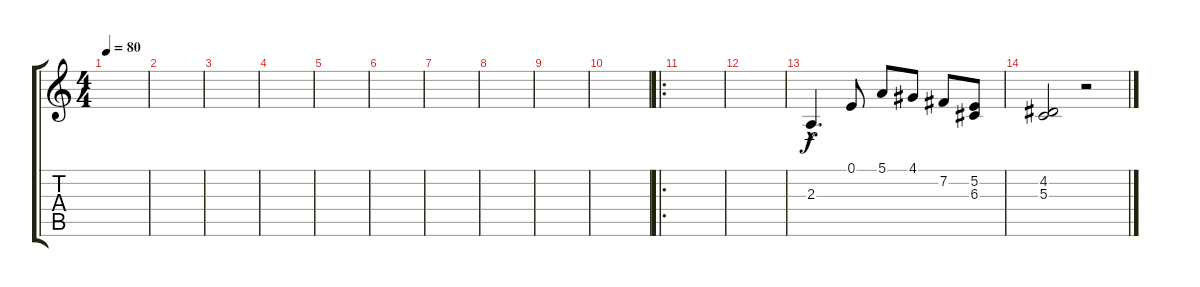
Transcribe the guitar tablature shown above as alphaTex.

\track "" {instrument reedorgan}
\staff {score tabs}
\tuning (E4 B3 G3 D3 A2 E2) {hide}
\ts (4 4)
\tempo 80
\clef g2
\ks c
|
|
|
|
|
|
|
|
|
|
\ro
|
|
2.3{hac}.4{d} 0.1.8 5.1.8 4.1.8 7.2.8 (5.2 6.3).8 |
(4.2 5.3).2 r.2
